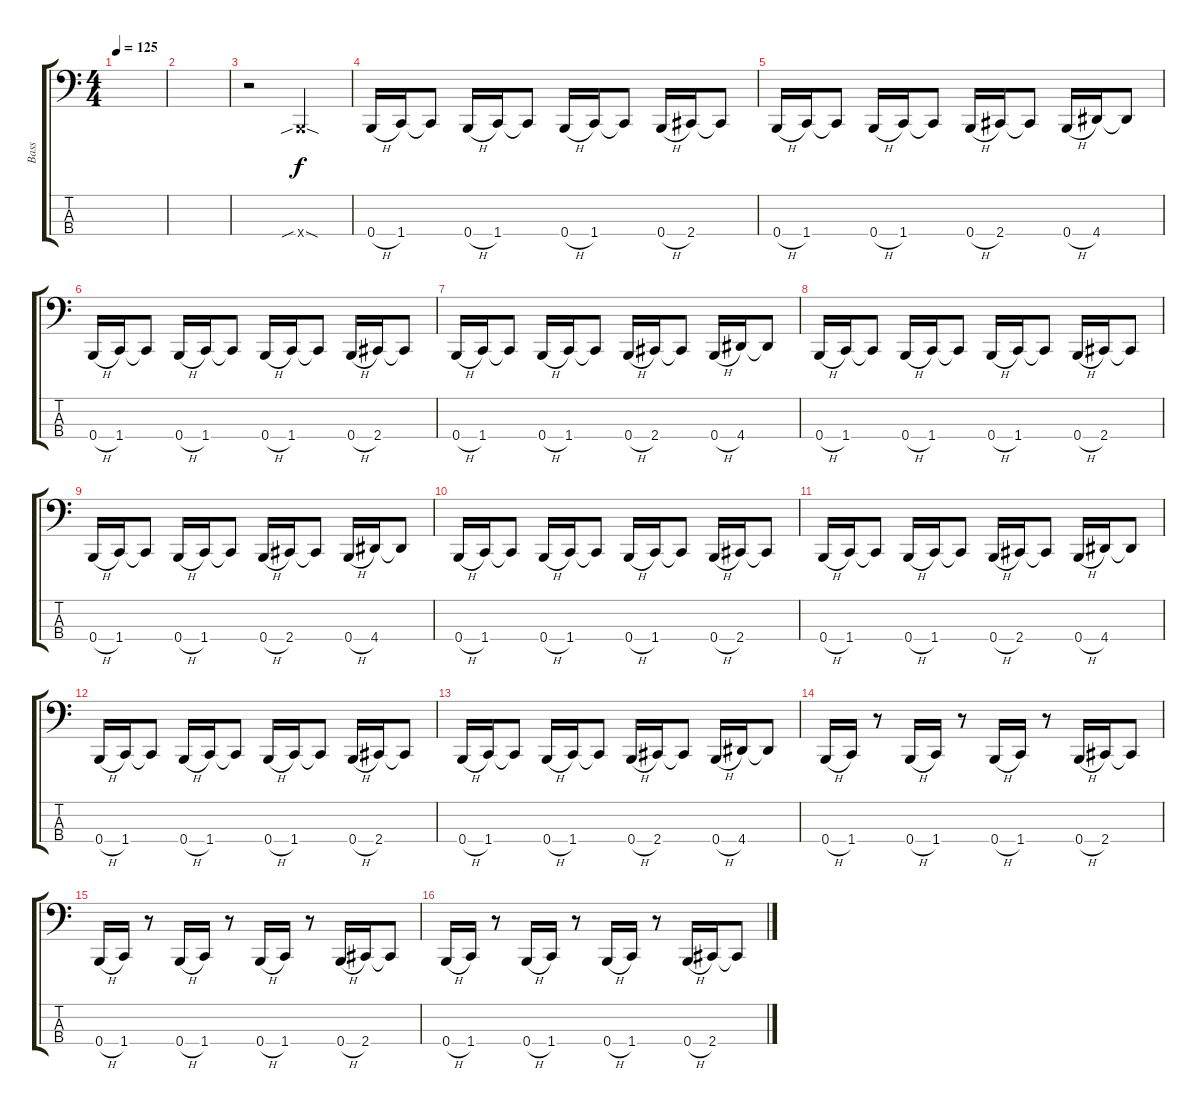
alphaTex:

\track ("Bass" "Bass") {instrument electricbasspick bank 4}
\staff {score tabs}
\tuning (E2 B1 Gb1 B0) {hide}
\ts (4 4)
\tempo 125
\clef f4
\ks c
|
|
r.2 0.4{sib sod x}.2 |
0.4{h}.16 1.4.16 1.4{t}.8 0.4{h}.16 1.4.16 1.4{t}.8 0.4{h}.16 1.4.16 1.4{t}.8 0.4{h}.16 2.4.16 2.4{t}.8 |
0.4{h}.16 1.4.16 1.4{t}.8 0.4{h}.16 1.4.16 1.4{t}.8 0.4{h}.16 2.4.16 2.4{t}.8 0.4{h}.16 4.4.16 4.4{t}.8 |
0.4{h}.16 1.4.16 1.4{t}.8 0.4{h}.16 1.4.16 1.4{t}.8 0.4{h}.16 1.4.16 1.4{t}.8 0.4{h}.16 2.4.16 2.4{t}.8 |
0.4{h}.16 1.4.16 1.4{t}.8 0.4{h}.16 1.4.16 1.4{t}.8 0.4{h}.16 2.4.16 2.4{t}.8 0.4{h}.16 4.4.16 4.4{t}.8 |
0.4{h}.16 1.4.16 1.4{t}.8 0.4{h}.16 1.4.16 1.4{t}.8 0.4{h}.16 1.4.16 1.4{t}.8 0.4{h}.16 2.4.16 2.4{t}.8 |
0.4{h}.16 1.4.16 1.4{t}.8 0.4{h}.16 1.4.16 1.4{t}.8 0.4{h}.16 2.4.16 2.4{t}.8 0.4{h}.16 4.4.16 4.4{t}.8 |
0.4{h}.16 1.4.16 1.4{t}.8 0.4{h}.16 1.4.16 1.4{t}.8 0.4{h}.16 1.4.16 1.4{t}.8 0.4{h}.16 2.4.16 2.4{t}.8 |
0.4{h}.16 1.4.16 1.4{t}.8 0.4{h}.16 1.4.16 1.4{t}.8 0.4{h}.16 2.4.16 2.4{t}.8 0.4{h}.16 4.4.16 4.4{t}.8 |
0.4{h}.16 1.4.16 1.4{t}.8 0.4{h}.16 1.4.16 1.4{t}.8 0.4{h}.16 1.4.16 1.4{t}.8 0.4{h}.16 2.4.16 2.4{t}.8 |
0.4{h}.16 1.4.16 1.4{t}.8 0.4{h}.16 1.4.16 1.4{t}.8 0.4{h}.16 2.4.16 2.4{t}.8 0.4{h}.16 4.4.16 4.4{t}.8 |
0.4{h}.16 1.4.16 r.8 0.4{h}.16 1.4.16 r.8 0.4{h}.16 1.4.16 r.8 0.4{h}.16 2.4.16 2.4{t}.8 |
0.4{h}.16 1.4.16 r.8 0.4{h}.16 1.4.16 r.8 0.4{h}.16 1.4.16 r.8 0.4{h}.16 2.4.16 2.4{t}.8 |
0.4{h}.16 1.4.16 r.8 0.4{h}.16 1.4.16 r.8 0.4{h}.16 1.4.16 r.8 0.4{h}.16 2.4.16 2.4{t}.8
